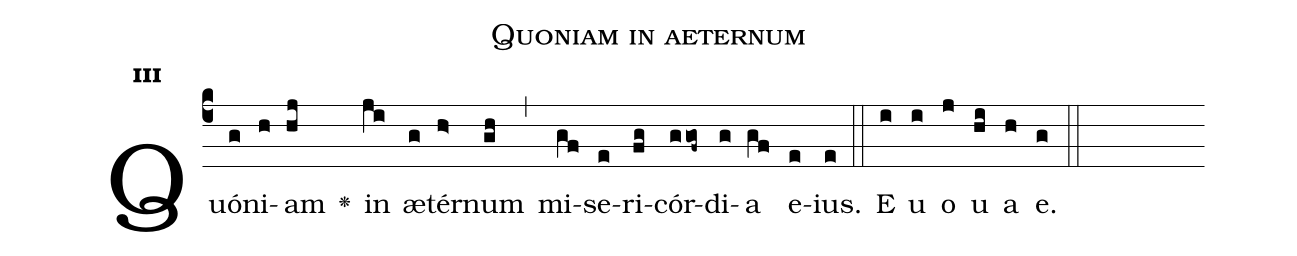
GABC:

name:Quoniam in aeternum;
office-part:Antiphona;
mode:3;
%%
initial-style: 1;
name: Quoniam in aeternum;
book: Antiphonae & Responsoria/Tomus III, p. 96;
occasion: Psalterium Hebdomada IV Feria II;
office-part: Vesperae Ant 1;
user-notes: ;
commentary: ;
annotation: 3g;
centering-scheme: english;
fontsize: 12;
font: OFLSortsMillGoudy;
height: 11;
width: 4.5;
%%
(c4)Quó(g)ni(h)am(hj) <v>\greheightstar</v>() in(ji) æ(g)tér(h>)num(gh) (,) mi(gf)se(e)ri(fg)cór(ggof~)di(g)a(gf) e(e)ius.(e) (::)
E(i) u(i) o(j) u(hi) a(h) e.(g) (::)
